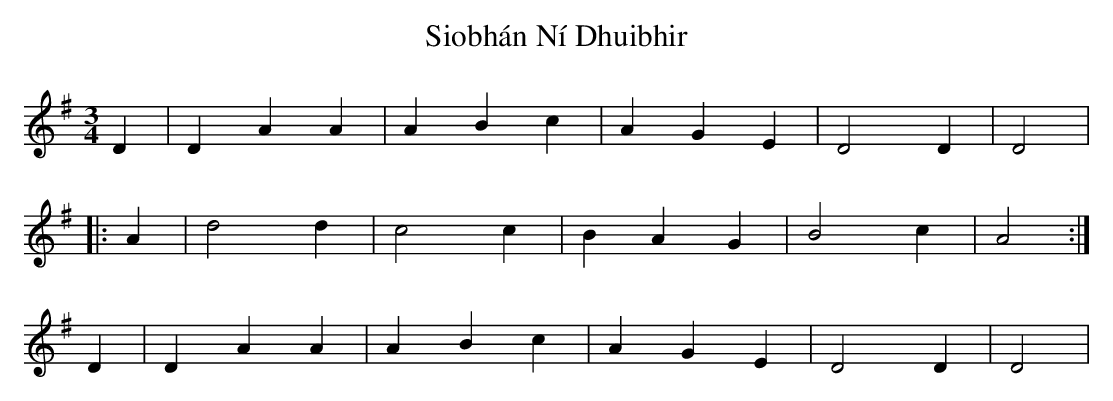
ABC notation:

X:1
T: Siobhán Ní Dhuibhir
M: 3/4
L: 1/8
K: Ador
D2|D2 A2 A2|A2 B2 c2|A2 G2 E2|D4 D2|D4|
|:A2|d4 d2|c4 c2|B2 A2 G2|B4 c2|A4:|
D2|D2 A2 A2|A2 B2 c2|A2 G2 E2|D4 D2|D4|
